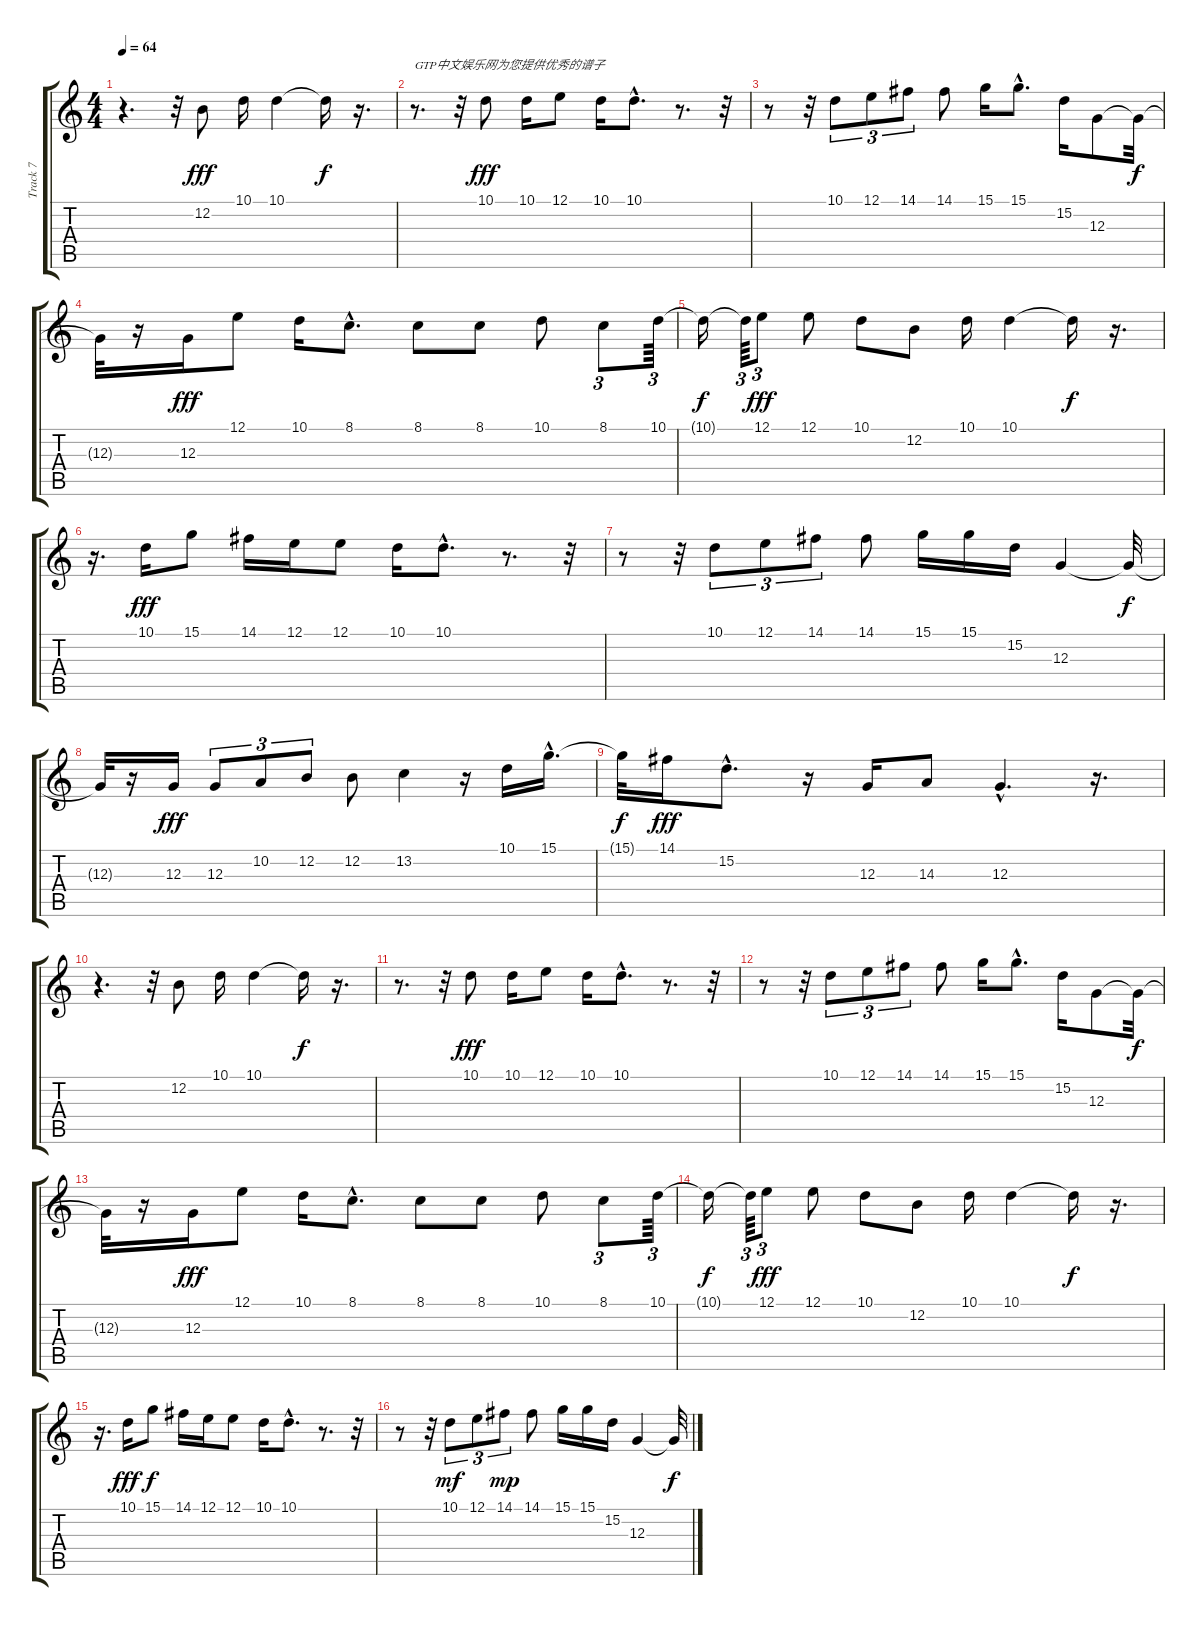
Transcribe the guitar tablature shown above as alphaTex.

\track ("Track 7" "Track 7") {instrument lead1square}
\staff {score tabs}
\tuning (E4 B3 G3 D3 A2 E2) {hide}
\ts (4 4)
\tempo 64
\clef g2
\ks c
r.4{d dy fff instrument lead1square} r.32 12.2.8 10.1.16 10.1.4 10.1{t}.16{dy f} r.16{d} |
r.8{d txt "GTP中文娱乐网为您提供优秀的谱子"} r.32 10.1.8{dy fff} 10.1.16 12.1.8 10.1.16 10.1{hac}.8{d} r.8{d} r.32 |
r.8 r.32 10.1.8{tu (3 2)} 12.1.8{tu (3 2)} 14.1.8{tu (3 2)} 14.1.8 15.1.16 15.1{hac}.8{d} 15.2.16 12.3.8 12.3{t}.32{dy f} |
12.3{t}.32 r.16 12.3.16{dy fff} 12.1.8 10.1.16 8.1{hac}.8{d} 8.1.8 8.1.8 10.1.8 8.1.8{tu (3 2)} 10.1.64{tu (3 2)} |
10.1{t}.16{dy f} 10.1{t}.64{tu (3 2)} 12.1.8{tu (3 2) dy fff} 12.1.8 10.1.8 12.2.8 10.1.16 10.1.4 10.1{t}.16{dy f} r.16{d} |
r.16{d} 10.1.16{dy fff} 15.1.8 14.1.16 12.1.16 12.1.8 10.1.16 10.1{hac}.8{d} r.8{d} r.32 |
r.8 r.32 10.1.8{tu (3 2)} 12.1.8{tu (3 2)} 14.1.8{tu (3 2)} 14.1.8 15.1.16 15.1.16 15.2.16 12.3.4 12.3{t}.32{dy f} |
12.3{t}.32 r.16 12.3.16{dy fff} 12.3.8{tu (3 2)} 10.2.8{tu (3 2)} 12.2.8{tu (3 2)} 12.2.8 13.2.4 r.16 10.1.16 15.1{hac}.16{d} |
15.1{t}.32{dy f} 14.1.16{dy fff} 15.2{hac}.8{d} r.16 12.3.16 14.3.8 12.3{hac}.4{d} r.16{d} |
r.4{d} r.32 12.2.8 10.1.16 10.1.4 10.1{t}.16{dy f} r.16{d} |
r.8{d} r.32 10.1.8{dy fff} 10.1.16 12.1.8 10.1.16 10.1{hac}.8{d} r.8{d} r.32 |
r.8 r.32 10.1.8{tu (3 2)} 12.1.8{tu (3 2)} 14.1.8{tu (3 2)} 14.1.8 15.1.16 15.1{hac}.8{d} 15.2.16 12.3.8 12.3{t}.32{dy f} |
12.3{t}.32 r.16 12.3.16{dy fff} 12.1.8 10.1.16 8.1{hac}.8{d} 8.1.8 8.1.8 10.1.8 8.1.8{tu (3 2)} 10.1.64{tu (3 2)} |
10.1{t}.16{dy f} 10.1{t}.64{tu (3 2)} 12.1.8{tu (3 2) dy fff} 12.1.8 10.1.8 12.2.8 10.1.16 10.1.4 10.1{t}.16{dy f} r.16{d} |
r.16{d} 10.1.16{dy fff} 15.1.8{dy f} 14.1.16 12.1.16 12.1.8 10.1.16 10.1{hac}.8{d} r.8{d} r.32 |
r.8 r.32 10.1.8{tu (3 2) dy mf} 12.1.8{tu (3 2)} 14.1.8{tu (3 2) dy mp} 14.1.8 15.1.16 15.1.16 15.2.16 12.3.4 12.3{t}.32{dy f}
